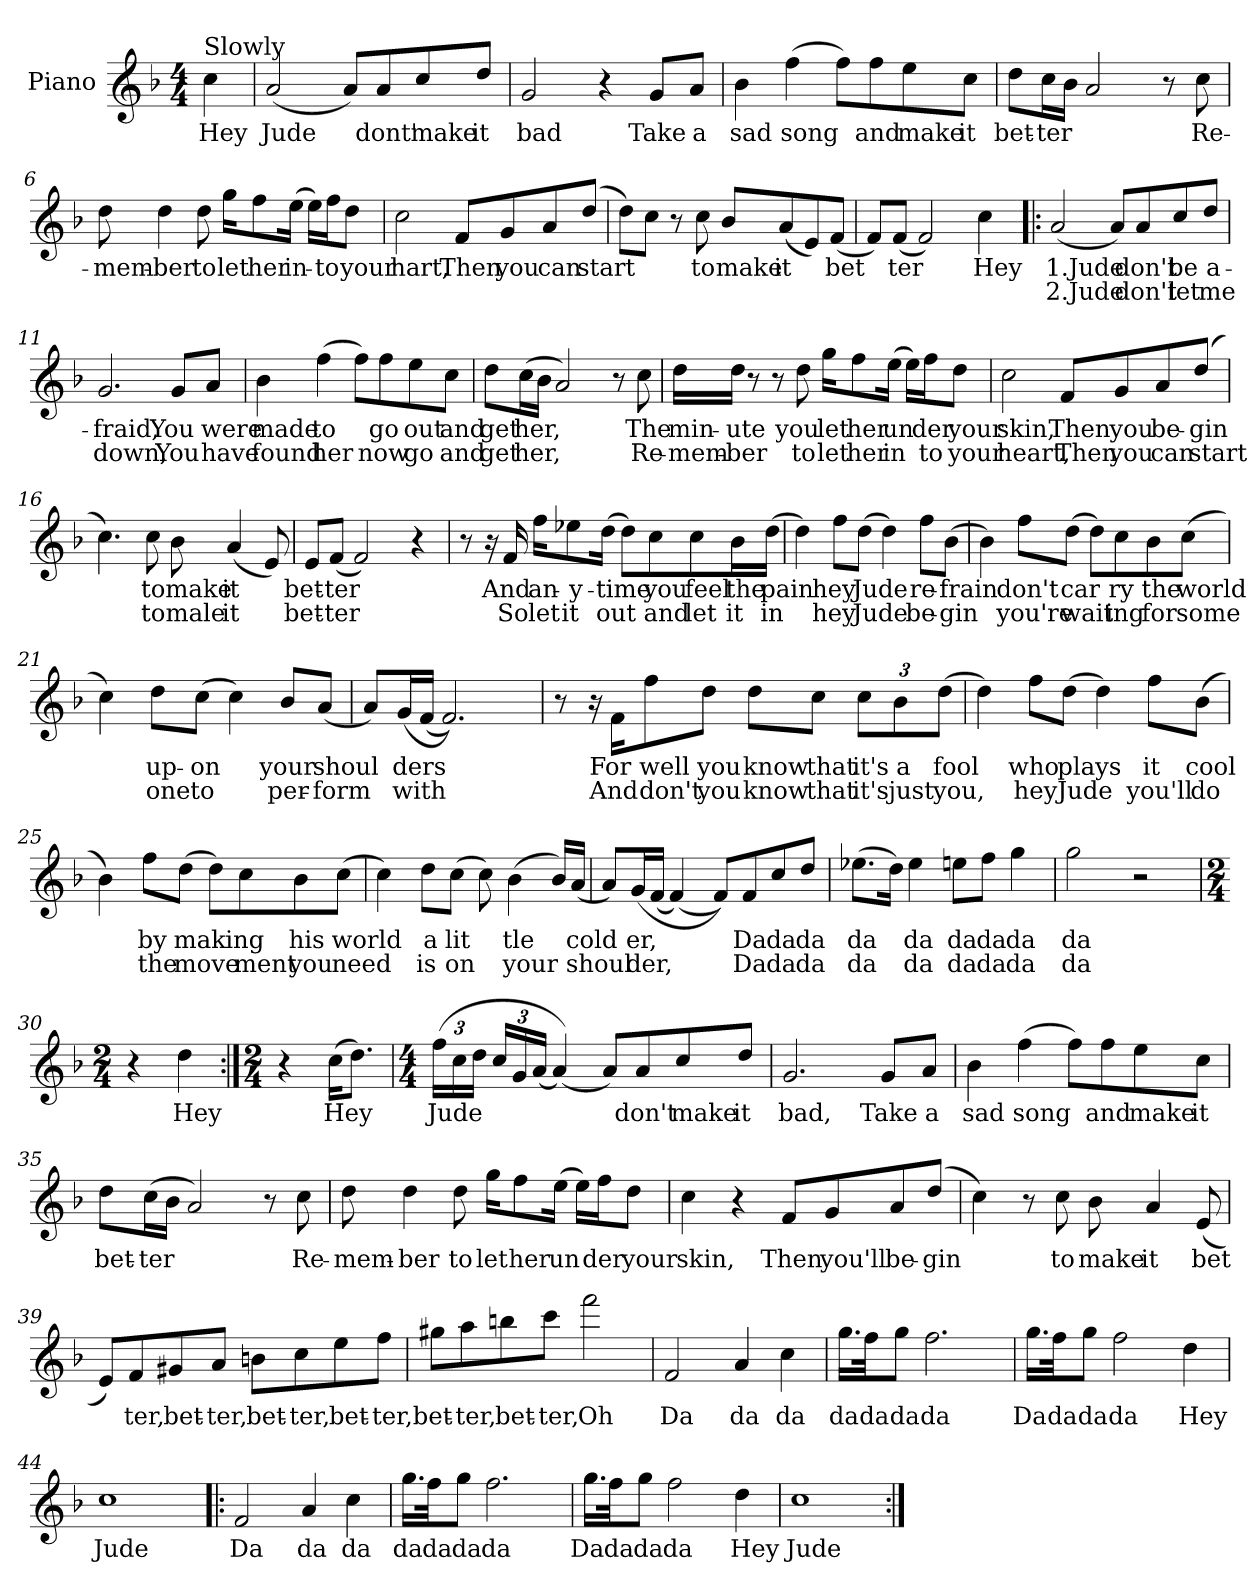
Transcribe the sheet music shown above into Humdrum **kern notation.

**kern	**text	**text
*part1	*part1	*part1
*staff1	*staff1	*staff1
*I"Piano	*	*
*I'Pno	*	*
*clefG2	*	*
*k[b-]	*	*
*F:	*	*
*M4/4	*	*
=1	=1	=1
!LO:TX:a:t=Slowly	!	!
4cc\	Hey	.
=2	=2	=2
(2a/	Jude	.
8a/L)	.	.
8a/	dont'	.
8cc/	make	.
8dd/J	it	.
=3	=3	=3
2g/	bad	.
4r	.	.
8g/L	Take	.
8a/J	a	.
=4	=4	=4
4b-\	sad	.
(4ff\	song	.
8ff\L)	.	.
8ff\	and	.
8ee\	make	.
8cc\J	it	.
!!LO:LB:g=z
=5	=5	=5
8dd\L	bet-	.
16cc\L	-ter	.
16b-\JJ	.	.
2a/	.	.
8r	.	.
8cc\	Re-	.
=6	=6	=6
8dd\	-mem-	.
4dd\	-ber	.
8dd\	to	.
16gg\KL	let	.
8ff\	her	.
(16ee\Jk	in-	.
16ee\LL)	.	.
16ff\J	-to	.
8dd\J	your	.
=7	=7	=7
2cc\	hart,	.
8f/L	Then	.
8g/	you	.
8a/	can	.
(8dd/J	-start	.
!!LO:LB:g=z
=8	=8	=8
8dd\L)	.	.
8cc\J	.	.
8r	.	.
8cc\	to	.
8b-/L	make	.
(8a/	it	.
8e/)	.	.
(8f/J	bet	.
=9	=9	=9
8f/L)	.	.
(8f/J	ter	.
2f/)	.	.
4cc\	Hey	.
=10!|:	=10!|:	=10!|:
(2a/	1.Jude	2.Jude
8a/L)	.	.
8a/	don't	don't
8cc/	be	let
8dd/J	a-	me
!!LO:LB:g=z
=11	=11	=11
2.g/	-fraid,	down,
8g/L	You	You
8a/J	were	have
=12	=12	=12
4b-\	made	found
(4ff\	to	her
8ff\L)	.	.
8ff\	go	now
8ee\	out	go
8cc\J	and	and
=13	=13	=13
8dd\L	get	get
(16cc\L	her,	her,
16b-\JJ	.	.
2a/)	.	.
8r	.	.
8cc\	The	Re-
!!LO:LB:g=z
=14	=14	=14
16dd\LL	min-	-mem-
16dd\JJ	-ute	-ber
8r	.	.
8r	.	.
8dd\	you	to
16gg\KL	let	let
8ff\	her	her
(16ee\Jk	-un	in
16ee\LL)	.	.
16ff\J	der	to
8dd\J	your	your
=15	=15	=15
2cc\	skin,	heart,
8f/L	Then	Then
8g/	you	you
8a/	be-	can
(8dd/J	-gin	start
=16	=16	=16
4.cc\)	.	.
8cc\	to	to
8b-\	make	male
(4a/	it	it
8e/)	.	.
!!LO:LB:g=z
=17	=17	=17
8e/L	bet-	bet-
(8f/J	-ter	-ter
2f/)	.	.
4r	.	.
=18	=18	=18
8r	.	.
16r	.	.
16f/	And	So
16ff\KL	an-	let
8ee-X\	-y-	it
(16dd\Jk	-time	out
8dd\L)	.	.
8cc\	you	and
8cc\	feel	let
16b-\L	the	it
(16dd\JJ	pain	in
=19	=19	=19
4dd\)	.	.
8ff\L	hey	hey
(8dd\J	Jude	Jude
4dd\)	.	.
8ff\L	re-	be-
(8b-\J	-frain	-gin
!!LO:LB:g=z
=20	=20	=20
4b-\)	.	.
8ff\L	don't	you're
(8dd\J	car	wait
8dd\L)	.	.
8cc\	ry	ing
8b-\	the	for
(8cc\J	world	some
=21	=21	=21
4cc\)	.	.
8dd\L	up-	one
(8cc\J	-on	to
4cc\)	.	.
8b-/L	your	per-
(8a/J	-shoul	-form
=22	=22	=22
8a/L)	.	.
(16g/L	ders	with
(16f/JJ	.	.
2.f/))	.	.
!!LO:PB:g=z
=23	=23	=23
8r	.	.
16r	.	.
16f\KL	For	And
8ff\	well	don't
8dd\J	you	you
8dd\L	know	know
8cc\J	that	that
*Xbrackettup	*	*
12cc\L	it's	it's
12b-\	a	just
(12dd\J	fool	you,
=24	=24	=24
4dd\)	.	.
8ff\L	who	hey
(8dd\J	plays	Jude
4dd\)	.	.
8ff\L	it	you'll
(8b-\J	cool	do
!!LO:LB:g=z
=25	=25	=25
4b-\)	.	.
8ff\L	by	the
(8dd\J	mak	move
8dd\L)	.	.
8cc\	ing	ment
8b-\	his	you
(8cc\J	world	need
=26	=26	=26
4cc\)	.	.
8dd\L	a	is
(8cc\J	lit	on
8cc\)	.	.
(4b-\	tle	your
16b-/LL)	.	.
(16a/JJ	cold	shoul
!!LO:LB:g=z
=27	=27	=27
8a/L)	.	.
(16g/L	er,	der,
(16f/JJ	.	.
(4f/)	.	.
8f/L))	.	.
8f/	Da	Da
8cc/	da	da
8dd/J	da	da
=28	=28	=28
(8.ee-X\L	da	da
16dd\Jk)	.	.
4ee-\	da	da
8een\L	da	da
8ff\J	da	da
4gg\	da	da
=29	=29	=29
2gg\	da	da
2r	.	.
!!LO:LB:g=z
=30	=30	=30
*M2/4	*	*
4r	.	.
4dd\	Hey	.
=31:|!	=31:|!	=31:|!
*M2/4	*	*
4r	.	.
(16cc\KL	Hey	.
8.dd\J)	.	.
=32	=32	=32
*M4/4	*	*
(24ff\LL	Jude	.
24cc\	.	.
24dd\JJ	.	.
24cc/LL	.	.
24g/	.	.
(24a/JJ	.	.
(4a/))	.	.
8a/L)	.	.
8a/	don't	.
8cc/	make	.
8dd/J	it	.
=33	=33	=33
2.g/	bad,	.
8g/L	Take	.
8a/J	a	.
!!LO:LB:g=z
=34	=34	=34
4b-\	sad	.
(4ff\	song	.
8ff\L)	.	.
8ff\	and	.
8ee\	make	.
8cc\J	it	.
=35	=35	=35
8dd\L	bet-	.
(16cc\L	-ter	.
16b-\JJ	.	.
2a/)	.	.
8r	.	.
8cc\	Re-	.
=36	=36	=36
8dd\	-mem-	.
4dd\	-ber	.
8dd\	to	.
16gg\KL	let	.
8ff\	her	.
(16ee\Jk	un	.
16ee\LL)	.	.
16ff\J	der	.
8dd\J	your	.
!!LO:LB:g=z
=37	=37	=37
4cc\	skin,	.
4r	.	.
8f/L	Then	.
8g/	you'll	.
8a/	be-	.
(8dd/J	-gin	.
=38	=38	=38
4cc\)	.	.
8r	.	.
8cc\	to	.
8b-\	make	.
4a/	it	.
(8e/	bet	.
=39	=39	=39
8e/L)	.	.
8f/	ter,	.
8g#X/	bet-	.
8a/J	-ter,	.
8bn\L	bet-	.
8cc\	-ter,	.
8ee\	bet-	.
8ff\J	-ter,	.
!!LO:LB:g=z
=40	=40	=40
8gg#X\L	bet-	.
8aa\	-ter,	.
8bbn\	bet-	.
8ccc\J	-ter,	.
2fff\	Oh	.
=41	=41	=41
2f/	Da	.
4a/	da	.
4cc\	da	.
=42	=42	=42
16.gg\LL	da	.
32ff\JK	da	.
8gg\J	da	.
2.ff\	da	.
=43	=43	=43
16.gg\LL	Da	.
32ff\JK	da	.
8gg\J	da	.
2ff\	da	.
4dd\	Hey	.
=44	=44	=44
1cc	Jude	.
!!LO:LB:g=z
=45!|:	=45!|:	=45!|:
2f/	Da	.
4a/	da	.
4cc\	da	.
=46	=46	=46
16.gg\LL	da	.
32ff\JK	da	.
8gg\J	da	.
2.ff\	da	.
=47	=47	=47
16.gg\LL	Da	.
32ff\JK	da	.
8gg\J	da	.
2ff\	da	.
4dd\	Hey	.
=48	=48	=48
1cc	Jude	.
=:|!	=:|!	=:|!
*-	*-	*-
